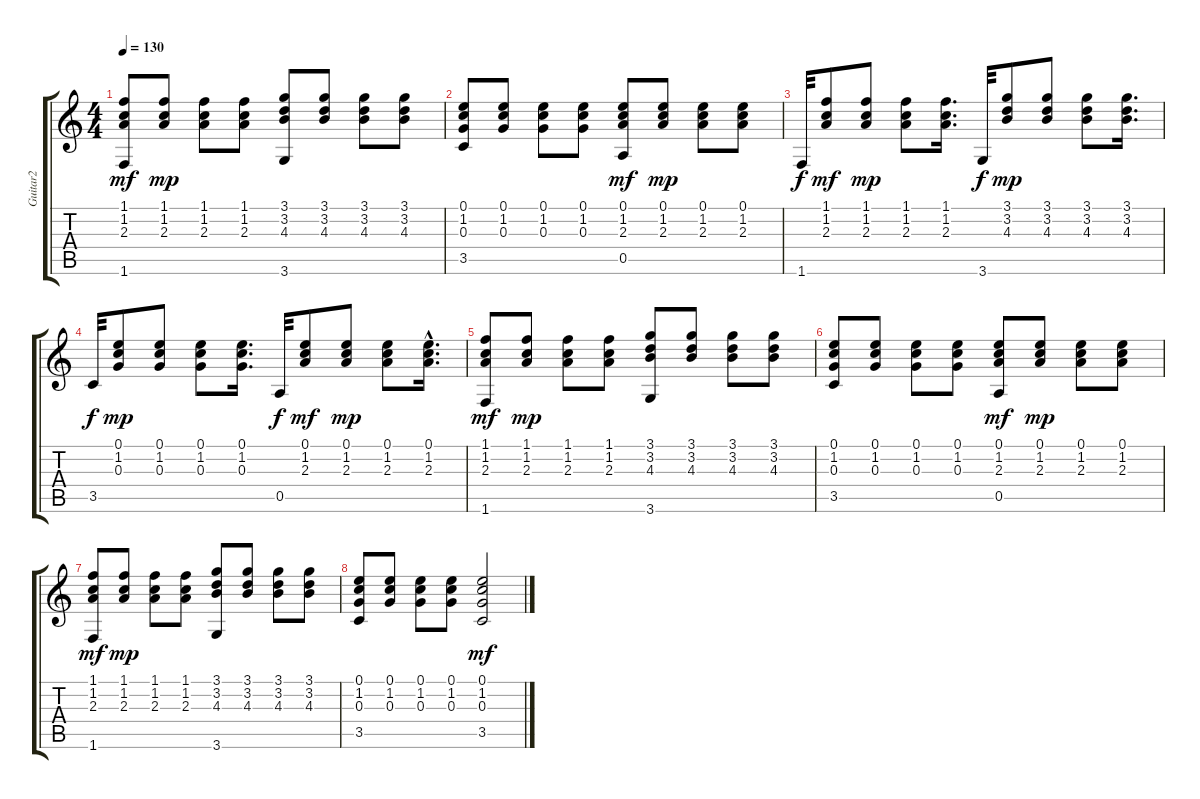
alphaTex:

\track ("Guitar2" "Guitar2") {instrument acousticguitarsteel}
\staff {score tabs}
\tuning (E4 B3 G3 D3 A2 E2) {hide}
\ts (4 4)
\tempo 130
\clef g2
\ks c
(1.1 1.2 2.3 1.6).8{dy mf} (1.1 1.2 2.3).8{dy mp} (1.1 1.2 2.3).8 (1.1 1.2 2.3).8 (3.1 3.2 4.3 3.6).8 (3.1 3.2 4.3).8 (3.1 3.2 4.3).8 (3.1 3.2 4.3).8 |
(0.1 1.2 0.3 3.5).8 (0.1 1.2 0.3).8 (0.1 1.2 0.3).8 (0.1 1.2 0.3).8 (0.1 1.2 2.3 0.5).8{dy mf} (0.1 1.2 2.3).8{dy mp} (0.1 1.2 2.3).8 (0.1 1.2 2.3).8 |
1.6.32{dy f} (1.1 1.2 2.3).8{dy mf} (1.1 1.2 2.3).8{dy mp} (1.1 1.2 2.3).8 (1.1 1.2 2.3).16{d} 3.6.32{dy f} (3.1 3.2 4.3).8{dy mp} (3.1 3.2 4.3).8 (3.1 3.2 4.3).8 (3.1 3.2 4.3).16{d} |
3.5.32{dy f} (0.1 1.2 0.3).8{dy mp} (0.1 1.2 0.3).8 (0.1 1.2 0.3).8 (0.1 1.2 0.3).16{d} 0.5.32{dy f} (0.1 1.2 2.3).8{dy mf} (0.1 1.2 2.3).8{dy mp} (0.1 1.2 2.3).8 (0.1 1.2{hac} 2.3{hac}).16{d} |
(1.1 1.2 2.3 1.6).8{dy mf} (1.1 1.2 2.3).8{dy mp} (1.1 1.2 2.3).8 (1.1 1.2 2.3).8 (3.1 3.2 4.3 3.6).8 (3.1 3.2 4.3).8 (3.1 3.2 4.3).8 (3.1 3.2 4.3).8 |
(0.1 1.2 0.3 3.5).8 (0.1 1.2 0.3).8 (0.1 1.2 0.3).8 (0.1 1.2 0.3).8 (0.1 1.2 2.3 0.5).8{dy mf} (0.1 1.2 2.3).8{dy mp} (0.1 1.2 2.3).8 (0.1 1.2 2.3).8 |
(1.1 1.2 2.3 1.6).8{dy mf} (1.1 1.2 2.3).8{dy mp} (1.1 1.2 2.3).8 (1.1 1.2 2.3).8 (3.1 3.2 4.3 3.6).8 (3.1 3.2 4.3).8 (3.1 3.2 4.3).8 (3.1 3.2 4.3).8 |
(0.1 1.2 0.3 3.5).8 (0.1 1.2 0.3).8 (0.1 1.2 0.3).8 (0.1 1.2 0.3).8 (0.1 1.2 0.3 3.5).2{dy mf}
